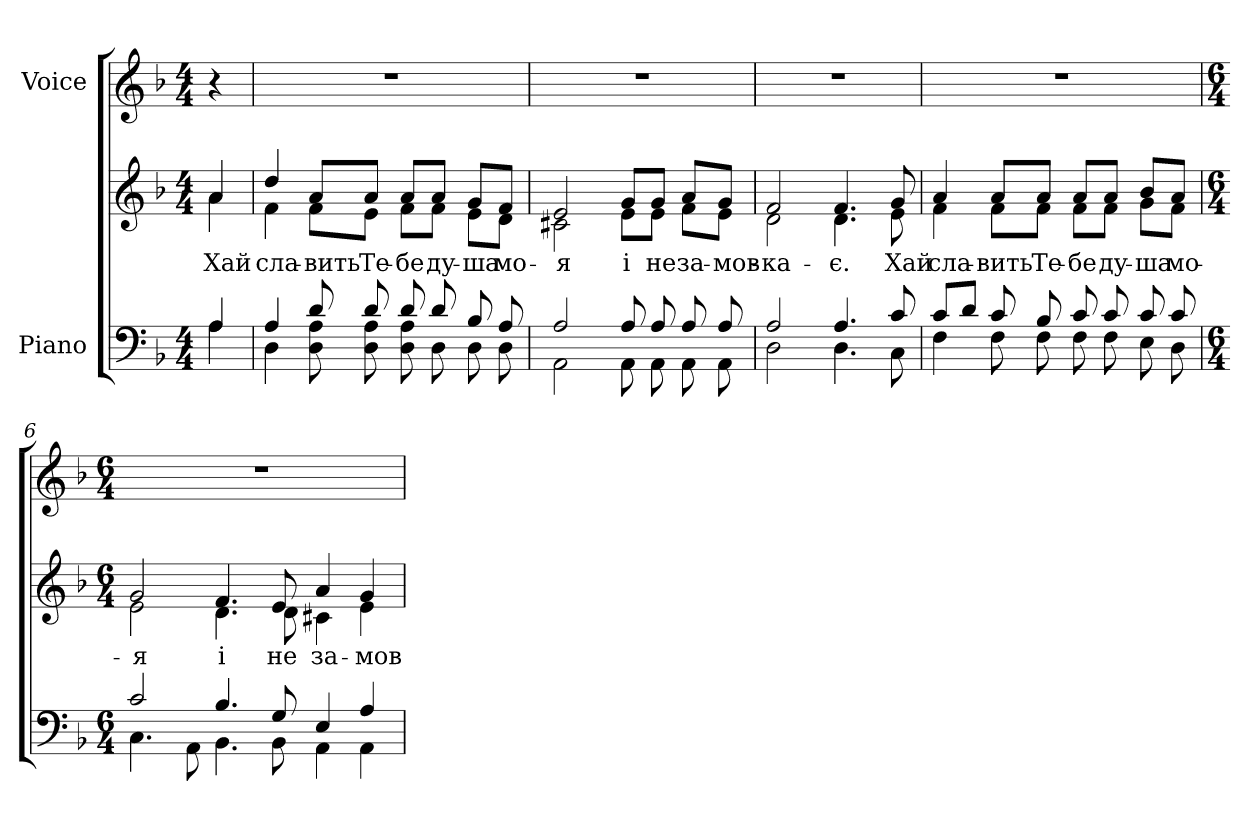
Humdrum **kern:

**kern	**kern	**text	**kern
*part2	*part2	*part2	*part1
*staff3	*staff2	*staff2	*staff1
*I"Piano	*	*	*I"Voice
!!LO:PB:g=z
*clefF4	*clefG2	*	*clefG2
*k[b-]	*k[b-]	*	*k[b-]
*F:	*F:	*	*F:
*M4/4	*M4/4	*	*M4/4
*MM75	*MM75	*	*MM75
=1	=1	=1	=1
*^	*	*	*
!	!	!	!LO:LY:b:color=#000000	!
*	*	*^	*	*
4Ai/	4Ai\	4ai/	4ai\	Хай	4r
=2	=2	=2	=2	=2	=2
!	!	!	!	!LO:LY:b:color=#000000	!
4Ai/	4Di\	4ddi/	4fi\	сла-	1r
!	!	!	!	!LO:LY:b:color=#000000	!
8di/	8Di\ 8Ai	8ai/L	8fi\L	-вить	.
!	!	!	!	!LO:LY:b:color=#000000	!
8di/	8Di\ 8Ai	8ai/J	8ei\J	Те-	.
!	!	!	!	!LO:LY:b:color=#000000	!
8di/	8Di\ 8Ai	8ai/L	8fi\L	-бе	.
!	!	!	!	!LO:LY:b:color=#000000	!
8di/	8Di\	8ai/J	8fi\J	ду-	.
!	!	!	!	!LO:LY:b:color=#000000	!
8B-i/	8Di\	8gi/L	8ei\L	-ша	.
!	!	!	!	!LO:LY:b:color=#000000	!
8Ai/	8Di\	8fi/J	8di\J	мо-	.
=3	=3	=3	=3	=3	=3
!	!	!	!	!LO:LY:b:color=#000000	!
2Ai/	2AAi\	2ei/	2c#Xi\	-я	1r
!	!	!	!	!LO:LY:b:color=#000000	!
8Ai/	8AAi\	8gi/L	8ei\L	і	.
!	!	!	!	!LO:LY:b:color=#000000	!
8Ai/	8AAi\	8gi/J	8ei\J	не	.
!	!	!	!	!LO:LY:b:color=#000000	!
8Ai/	8AAi\	8ai/L	8fi\L	за-	.
!	!	!	!	!LO:LY:b:color=#000000	!
8Ai/	8AAi\	8gi/J	8ei\J	-мов-	.
=4	=4	=4	=4	=4	=4
!	!	!	!	!LO:LY:b:color=#000000	!
2Ai/	2Di\	2fi/	2di\	-ка-	1r
!	!	!	!	!LO:LY:b:color=#000000	!
4.Ai/	4.Di\	4.fi/	4.di\	-є.	.
!	!	!	!	!LO:LY:b:color=#000000	!
8ci/	8Ci\	8gi/	8ei\	Хай	.
!!LO:LB:g=z
=5	=5	=5	=5	=5	=5
!	!	!	!	!LO:LY:b:color=#000000	!
8ci/L	4Fi\	4ai/	4fi\	сла-	1r
8di/J	.	.	.	.	.
!	!	!	!	!LO:LY:b:color=#000000	!
8ci/	8Fi\	8ai/L	8fi\L	-вить	.
!	!	!	!	!LO:LY:b:color=#000000	!
8B-i/	8Fi\	8ai/J	8fi\J	Те-	.
!	!	!	!	!LO:LY:b:color=#000000	!
8ci/	8Fi\	8ai/L	8fi\L	-бе	.
!	!	!	!	!LO:LY:b:color=#000000	!
8ci/	8Fi\	8ai/J	8fi\J	ду-	.
!	!	!	!	!LO:LY:b:color=#000000	!
8ci/	8Ei\	8b-i/L	8gi\L	-ша	.
!	!	!	!	!LO:LY:b:color=#000000	!
8ci/	8Di\	8ai/J	8fi\J	мо-	.
=6	=6	=6	=6	=6	=6
*M6/4	*	*M6/4	*	*	*M6/4
!	!	!	!	!LO:LY:b:color=#000000	!LO:N:vis=1
2ci/	4.Ci\	2gi/	2ei\	-я	1.r
.	8AAi\	.	.	.	.
!	!	!	!	!LO:LY:b:color=#000000	!
4.B-i/	4.BB-i\	4.fi/	4.di\	і	.
!	!	!	!	!LO:LY:b:color=#000000	!
8Gi/	8BB-i\	8ei/	8di\	не	.
!	!	!	!	!LO:LY:b:color=#000000	!
4Ei/	4AAi\	4ai/	4c#Xi\	за-	.
!	!	!	!	!LO:LY:b:color=#000000	!
4Ai/	4AAi\	4gi/	4ei\	-мов-	.
*v	*v	*	*	*	*
*	*v	*v	*	*
=	=	=	=
*-	*-	*-	*-
